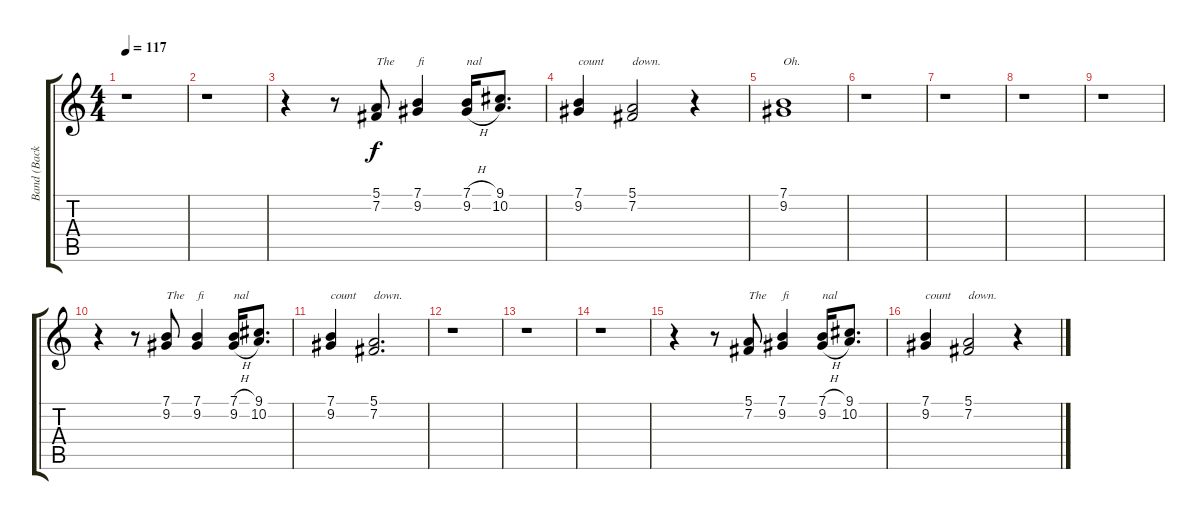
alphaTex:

\track ("Band (Backing Vocals)" "Band (Back") {instrument flute}
\staff {score tabs}
\tuning (E4 B3 G3 D3 A2 E2) {hide}
\ts (4 4)
\tempo 117
\clef g2
\ks c
r.1{dy f} |
r.1 |
r.4 r.8 (5.1 7.2).8{txt "The"} (7.1 9.2).4{txt "fi"} (7.1{h} 9.2{h}).16{txt "nal"} (9.1 10.2).8{d} |
(7.1 9.2).4{txt "count"} (5.1 7.2).2{txt "down."} r.4 |
(7.1 9.2).1{txt "Oh."} |
r.1 |
r.1 |
r.1 |
r.1 |
r.4 r.8 (7.1 9.2).8{txt "The"} (7.1 9.2).4{txt "fi"} (7.1{h} 9.2{h}).16{txt "nal"} (9.1 10.2).8{d} |
(7.1 9.2).4{txt "count"} (5.1 7.2).2{d txt "down."} |
r.1 |
r.1 |
r.1 |
r.4 r.8 (5.1 7.2).8{txt "The"} (7.1 9.2).4{txt "fi"} (7.1{h} 9.2{h}).16{txt "nal"} (9.1 10.2).8{d} |
(7.1 9.2).4{txt "count"} (5.1 7.2).2{txt "down."} r.4
